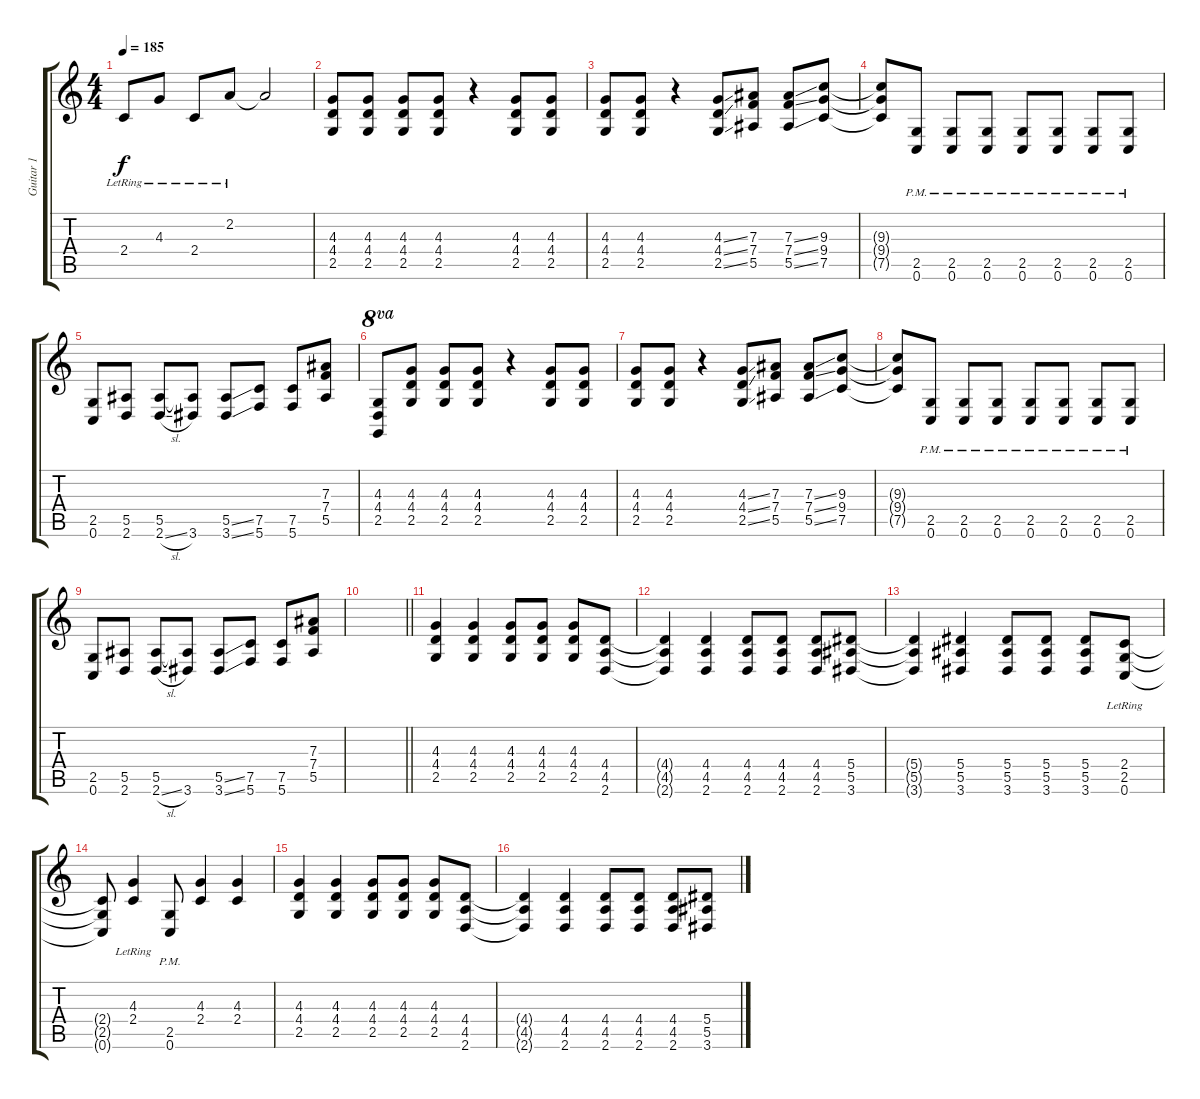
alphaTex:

\track ("Guitar 1" "Guitar 1") {instrument distortionguitar}
\staff {score tabs}
\tuning (C4 G3 Eb3 Bb2 F2 C2) {hide}
\ts (4 4)
\tempo 185
\clef g2
\ks c
2.4{lr}.8{dy f} 4.3{lr}.8 2.4{lr}.8 2.2{lr}.8 2.2{t}.2 |
(4.3 4.4 2.5).8{instrument distortionguitar} (4.3 4.4 2.5).8 (4.3 4.4 2.5).8 (4.3 4.4 2.5).8 r.4 (4.3 4.4 2.5).8 (4.3 4.4 2.5).8 |
(4.3 4.4 2.5).8 (4.3 4.4 2.5).8 r.4 (4.3{ss} 4.4{ss} 2.5{ss}).8 (7.3 7.4 5.5).8 (7.3{ss} 7.4{ss} 5.5{ss}).8 (9.3 9.4 7.5).8 |
(9.3{t} 9.4{t} 7.5{t}).8 (2.5{pm} 0.6{pm}).8 (2.5{pm} 0.6{pm}).8 (2.5{pm} 0.6{pm}).8 (2.5{pm} 0.6{pm}).8 (2.5{pm} 0.6{pm}).8 (2.5{pm} 0.6{pm}).8 (2.5{pm} 0.6{pm}).8 |
(2.5 0.6).8 (5.5 2.6).8 (5.5 2.6{sl}).8 (5.5{t} 3.6).8 (5.5{ss} 3.6{ss}).8 (7.5 5.6).8 (7.5 5.6).8 (7.3 7.4 5.5).8 |
(4.3 4.4 2.5).8{ot 8va} (4.3 4.4 2.5).8 (4.3 4.4 2.5).8 (4.3 4.4 2.5).8 r.4 (4.3 4.4 2.5).8 (4.3 4.4 2.5).8 |
(4.3 4.4 2.5).8 (4.3 4.4 2.5).8 r.4 (4.3{ss} 4.4{ss} 2.5{ss}).8 (7.3 7.4 5.5).8 (7.3{ss} 7.4{ss} 5.5{ss}).8 (9.3 9.4 7.5).8 |
(9.3{t} 9.4{t} 7.5{t}).8 (2.5{pm} 0.6{pm}).8 (2.5{pm} 0.6{pm}).8 (2.5{pm} 0.6{pm}).8 (2.5{pm} 0.6{pm}).8 (2.5{pm} 0.6{pm}).8 (2.5{pm} 0.6{pm}).8 (2.5{pm} 0.6{pm}).8 |
(2.5 0.6).8 (5.5 2.6).8 (5.5 2.6{sl}).8 (5.5{t} 3.6).8 (5.5{ss} 3.6{ss}).8 (7.5 5.6).8 (7.5 5.6).8 (7.3 7.4 5.5).8 |
\barLineRight lightlight
|
(4.3 4.4 2.5).4 (4.3 4.4 2.5).4 (4.3 4.4 2.5).8 (4.3 4.4 2.5).8 (4.3 4.4 2.5).8 (4.4 4.5 2.6).8 |
(4.4{t} 4.5{t} 2.6{t}).4 (4.4 4.5 2.6).4 (4.4 4.5 2.6).8 (4.4 4.5 2.6).8 (4.4 4.5 2.6).8 (5.4 5.5 3.6).8 |
(5.4{t} 5.5{t} 3.6{t}).4 (5.4 5.5 3.6).4 (5.4 5.5 3.6).8 (5.4 5.5 3.6).8 (5.4 5.5 3.6).8 (2.4{lr} 2.5{lr} 0.6{lr}).8 |
(2.4{t} 2.5{t} 0.6{t}).8 (4.3 2.4{lr}).4 (2.5 0.6{pm}).8 (4.3 2.4).4 (4.3 2.4).4 |
(4.3 4.4 2.5).4 (4.3 4.4 2.5).4 (4.3 4.4 2.5).8 (4.3 4.4 2.5).8 (4.3 4.4 2.5).8 (4.4 4.5 2.6).8 |
(4.4{t} 4.5{t} 2.6{t}).4 (4.4 4.5 2.6).4 (4.4 4.5 2.6).8 (4.4 4.5 2.6).8 (4.4 4.5 2.6).8 (5.4 5.5 3.6).8
